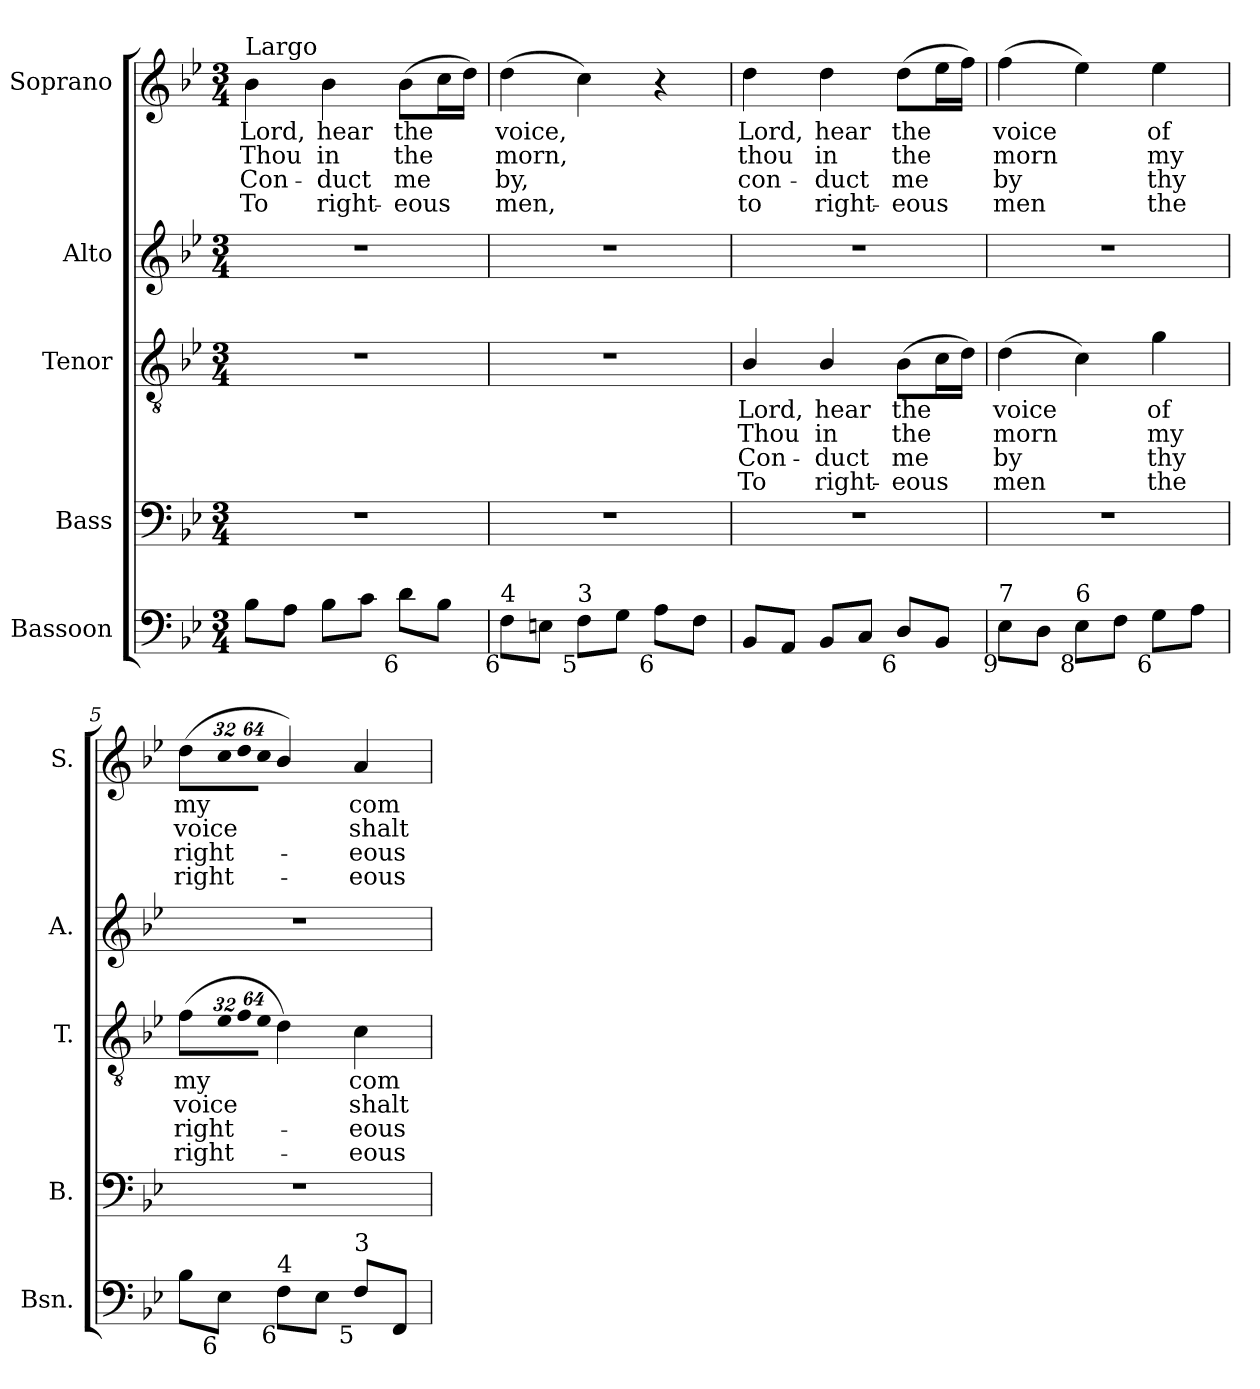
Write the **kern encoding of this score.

**kern	**kern	**kern	**text	**text	**text	**text	**kern	**kern	**text	**text	**text	**text
*part5	*part4	*part3	*part3	*part3	*part3	*part3	*part2	*part1	*part1	*part1	*part1	*part1
*staff5	*staff4	*staff3	*staff3	*staff3	*staff3	*staff3	*staff2	*staff1	*staff1	*staff1	*staff1	*staff1
*I"Bassoon	*I"Bass	*I"Tenor	*	*	*	*	*I"Alto	*I"Soprano	*	*	*	*
*I'Bsn.	*I'B.	*I'T.	*	*	*	*	*I'A.	*I'S.	*	*	*	*
!!LO:PB:g=z
*clefF4	*clefF4	*clefGv2	*	*	*	*	*clefG2	*clefG2	*	*	*	*
*	*	*ITrd7c12	*	*	*	*	*	*	*	*	*	*
*k[b-e-]	*k[b-e-]	*k[b-e-]	*	*	*	*	*k[b-e-]	*k[b-e-]	*	*	*	*
*B-:	*B-:	*B-:	*	*	*	*	*B-:	*B-:	*	*	*	*
*M3/4	*M3/4	*M3/4	*	*	*	*	*M3/4	*M3/4	*	*	*	*
=1	=1	=1	=1	=1	=1	=1	=1	=1	=1	=1	=1	=1
!	!LO:N:vis=1	!LO:N:vis=1	!	!	!	!	!LO:N:vis=1	!	!	!	!	!
!	!	!	!	!	!	!	!	!LO:TX:a:t=Largo	!	!	!	!
!	!	!	!	!	!	!	!	!	!LO:LY:b:color=#000000	!LO:LY:b:color=#000000	!LO:LY:b:color=#000000	!LO:LY:b:color=#000000
8B-i\L	2.r	2.r	.	.	.	.	2.r	4b-i\	Lord,	Thou	Con-	-To
8Ai\J	.	.	.	.	.	.	.	.	.	.	.	.
!	!	!	!	!	!	!	!	!	!LO:LY:b:color=#000000	!LO:LY:b:color=#000000	!LO:LY:b:color=#000000	!LO:LY:b:color=#000000
8B-i\L	.	.	.	.	.	.	.	4b-i\	hear	in	duct	right-
8ci\J	.	.	.	.	.	.	.	.	.	.	.	.
!LO:TX:b:rj:t=6	!	!	!	!	!	!	!	!	!	!	!	!
!	!	!	!	!	!	!	!	!	!LO:LY:b:color=#000000	!LO:LY:b:color=#000000	!LO:LY:b:color=#000000	!LO:LY:b:color=#000000
8di\L	.	.	.	.	.	.	.	(8b-i\L	the	the	-me	eous
8B-i\J	.	.	.	.	.	.	.	16cci\L	.	.	.	.
.	.	.	.	.	.	.	.	16ddi\JJ)	.	.	.	.
=2	=2	=2	=2	=2	=2	=2	=2	=2	=2	=2	=2	=2
!	!LO:N:vis=1	!LO:N:vis=1	!	!	!	!	!LO:N:vis=1	!	!	!	!	!
!LO:TX:b:rj:t=6	!	!	!	!	!	!	!	!	!	!	!	!
!LO:TX:t=4	!	!	!	!	!	!	!	!	!	!	!	!
!	!	!	!	!	!	!	!	!	!LO:LY:b:color=#000000	!LO:LY:b:color=#000000	!LO:LY:b:color=#000000	!LO:LY:b:color=#000000
8Fi\L	2.r	2.r	.	.	.	.	2.r	(4ddi\	voice,	morn,	by,	men,
8Eni\J	.	.	.	.	.	.	.	.	.	.	.	.
!LO:TX:b:rj:t=5	!	!	!	!	!	!	!	!	!	!	!	!
!LO:TX:t=3	!	!	!	!	!	!	!	!	!	!	!	!
8Fi\L	.	.	.	.	.	.	.	4cci\)	.	.	.	.
8Gi\J	.	.	.	.	.	.	.	.	.	.	.	.
!LO:TX:b:rj:t=6	!	!	!	!	!	!	!	!	!	!	!	!
8Ai\L	.	.	.	.	.	.	.	4r	.	.	.	.
8Fi\J	.	.	.	.	.	.	.	.	.	.	.	.
=3	=3	=3	=3	=3	=3	=3	=3	=3	=3	=3	=3	=3
!	!LO:N:vis=1	!	!	!	!	!	!	!	!	!	!	!
!	!	!	!LO:LY:b:color=#000000	!LO:LY:b:color=#000000	!LO:LY:b:color=#000000	!LO:LY:b:color=#000000	!LO:N:vis=1	!	!	!	!	!
!	!	!	!	!	!	!	!	!	!LO:LY:b:color=#000000	!LO:LY:b:color=#000000	!LO:LY:b:color=#000000	!LO:LY:b:color=#000000
8BB-i/L	2.r	4BB-i/	Lord,	Thou	Con-	-To	2.r	4ddi\	Lord,	thou	con-	-to
8AAi/J	.	.	.	.	.	.	.	.	.	.	.	.
!	!	!	!LO:LY:b:color=#000000	!LO:LY:b:color=#000000	!LO:LY:b:color=#000000	!LO:LY:b:color=#000000	!	!	!	!	!	!
!	!	!	!	!	!	!	!	!	!LO:LY:b:color=#000000	!LO:LY:b:color=#000000	!LO:LY:b:color=#000000	!LO:LY:b:color=#000000
8BB-i/L	.	4BB-i/	hear	in	duct	right-	.	4ddi\	hear	in	duct	right-
8Ci/J	.	.	.	.	.	.	.	.	.	.	.	.
!	!	!	!LO:LY:b:color=#000000	!LO:LY:b:color=#000000	!LO:LY:b:color=#000000	!LO:LY:b:color=#000000	!	!	!	!	!	!
!LO:TX:b:rj:t=6	!	!	!	!	!	!	!	!	!	!	!	!
!	!	!	!	!	!	!	!	!	!LO:LY:b:color=#000000	!LO:LY:b:color=#000000	!LO:LY:b:color=#000000	!LO:LY:b:color=#000000
8Di/L	.	(8BB-i\L	the	the	-me	eous	.	(8ddi\L	the	the	-me	eous
8BB-i/J	.	16Ci\L	.	.	.	.	.	16ee-i\L	.	.	.	.
.	.	16Di\JJ)	.	.	.	.	.	16ffi\JJ)	.	.	.	.
=4	=4	=4	=4	=4	=4	=4	=4	=4	=4	=4	=4	=4
!	!LO:N:vis=1	!	!	!	!	!	!	!	!	!	!	!
!	!	!	!LO:LY:b:color=#000000	!LO:LY:b:color=#000000	!LO:LY:b:color=#000000	!LO:LY:b:color=#000000	!LO:N:vis=1	!	!	!	!	!
!LO:TX:b:rj:t=9	!	!	!	!	!	!	!	!	!	!	!	!
!LO:TX:t=7	!	!	!	!	!	!	!	!	!	!	!	!
!	!	!	!	!	!	!	!	!	!LO:LY:b:color=#000000	!LO:LY:b:color=#000000	!LO:LY:b:color=#000000	!LO:LY:b:color=#000000
8E-i\L	2.r	(4Di\	voice	morn	by	men	2.r	(4ffi\	voice	morn	by	men
8Di\J	.	.	.	.	.	.	.	.	.	.	.	.
!LO:TX:b:rj:t=8	!	!	!	!	!	!	!	!	!	!	!	!
!LO:TX:t=6	!	!	!	!	!	!	!	!	!	!	!	!
8E-i\L	.	4Ci\)	.	.	.	.	.	4ee-i\)	.	.	.	.
8Fi\J	.	.	.	.	.	.	.	.	.	.	.	.
!	!	!	!LO:LY:b:color=#000000	!LO:LY:b:color=#000000	!LO:LY:b:color=#000000	!LO:LY:b:color=#000000	!	!	!	!	!	!
!LO:TX:b:rj:t=6	!	!	!	!	!	!	!	!	!	!	!	!
!	!	!	!	!	!	!	!	!	!LO:LY:b:color=#000000	!LO:LY:b:color=#000000	!LO:LY:b:color=#000000	!LO:LY:b:color=#000000
8Gi\L	.	4Gi\	of	my	thy	the	.	4ee-i\	of	my	thy	the
8Ai\J	.	.	.	.	.	.	.	.	.	.	.	.
=5	=5	=5	=5	=5	=5	=5	=5	=5	=5	=5	=5	=5
!	!LO:N:vis=1	!	!	!	!	!	!	!	!	!	!	!
!	!	!	!LO:LY:b:color=#000000	!LO:LY:b:color=#000000	!LO:LY:b:color=#000000	!LO:LY:b:color=#000000	!LO:N:vis=1	!	!	!	!	!
!	!	!	!	!	!	!	!	!	!LO:LY:b:color=#000000	!LO:LY:b:color=#000000	!LO:LY:b:color=#000000	!LO:LY:b:color=#000000
8B-i\L	2.r	(8Fi\L	my	voice	right-	-right-	2.r	(8ddi\L	my	voice	right-	-right-
*	*	*Xbrackettup	*	*	*	*	*	*	*	*	*	*
!	!	!LO:N:vis=16	!	!	!	!	!	!	!	!	!	!
*	*	*	*	*	*	*	*	*Xbrackettup	*	*	*	*
!LO:TX:b:rj:t=6	!	!	!	!	!	!	!	!	!	!	!	!
!	!	!	!	!	!	!	!	!LO:N:vis=16	!	!	!	!
8E-i\J	.	512%21E-i\L	.	.	.	.	.	512%21cci\L	.	.	.	.
!	!	!LO:N:vis=16	!	!	!	!	!	!LO:N:vis=16	!	!	!	!
.	.	1024%43Fi\	.	.	.	.	.	1024%43ddi\	.	.	.	.
!	!	!LO:N:vis=16	!	!	!	!	!	!LO:N:vis=16	!	!	!	!
.	.	1024%43E-i\JJ	.	.	.	.	.	1024%43cci\JJ	.	.	.	.
!LO:TX:b:rj:t=6	!	!	!	!	!	!	!	!	!	!	!	!
!LO:TX:t=4	!	!	!	!	!	!	!	!	!	!	!	!
8Fi\L	.	4Di\)	.	.	.	.	.	4b-i/)	.	.	.	.
8E-i\J	.	.	.	.	.	.	.	.	.	.	.	.
!	!	!	!LO:LY:b:color=#000000	!LO:LY:b:color=#000000	!LO:LY:b:color=#000000	!LO:LY:b:color=#000000	!	!	!	!	!	!
!LO:TX:b:rj:t=5	!	!	!	!	!	!	!	!	!	!	!	!
!LO:TX:t=3	!	!	!	!	!	!	!	!	!	!	!	!
!	!	!	!	!	!	!	!	!	!LO:LY:b:color=#000000	!LO:LY:b:color=#000000	!LO:LY:b:color=#000000	!LO:LY:b:color=#000000
8Fi/L	.	4Ci\	com-	shalt	-eous	eous	.	4ai/	com-	shalt	-eous	eous
8FFi/J	.	.	.	.	.	.	.	.	.	.	.	.
=	=	=	=	=	=	=	=	=	=	=	=	=
*-	*-	*-	*-	*-	*-	*-	*-	*-	*-	*-	*-	*-
